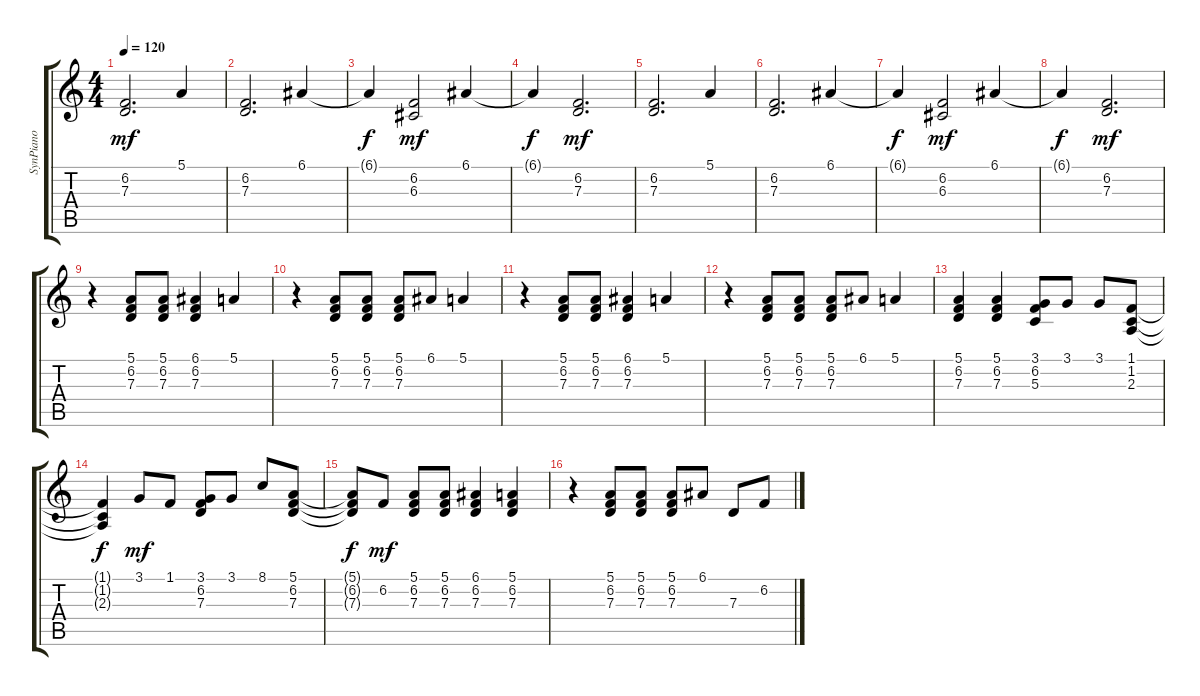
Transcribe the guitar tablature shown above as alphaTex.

\track ("SynPiano" "SynPiano") {solo instrument electricgrandpiano}
\staff {score tabs}
\tuning (E4 B3 G3 D3 A2 E2) {hide}
\ts (4 4)
\tempo 120
\clef g2
\ks c
(6.2 7.3).2{d dy mf instrument electricgrandpiano} 5.1.4 |
(6.2 7.3).2{d} 6.1.4 |
6.1{t}.4{dy f} (6.2 6.3).2{dy mf} 6.1.4 |
6.1{t}.4{dy f} (6.2 7.3).2{d dy mf} |
(6.2 7.3).2{d} 5.1.4 |
(6.2 7.3).2{d} 6.1.4 |
6.1{t}.4{dy f} (6.2 6.3).2{dy mf} 6.1.4 |
6.1{t}.4{dy f} (6.2 7.3).2{d dy mf} |
r.4 (5.1 6.2 7.3).8 (5.1 6.2 7.3).8 (6.1 6.2 7.3).4 5.1.4 |
r.4 (5.1 6.2 7.3).8 (5.1 6.2 7.3).8 (5.1 6.2 7.3).8 6.1.8 5.1.4 |
r.4 (5.1 6.2 7.3).8 (5.1 6.2 7.3).8 (6.1 6.2 7.3).4 5.1.4 |
r.4 (5.1 6.2 7.3).8 (5.1 6.2 7.3).8 (5.1 6.2 7.3).8 6.1.8 5.1.4 |
(5.1 6.2 7.3).4 (5.1 6.2 7.3).4 (3.1 6.2 5.3).8 3.1.8 3.1.8 (1.1 1.2 2.3).8 |
(1.1{t} 1.2{t} 2.3{t}).4{dy f} 3.1.8{dy mf} 1.1.8 (3.1 6.2 7.3).8 3.1.8 8.1.8 (5.1 6.2 7.3).8 |
(5.1{t} 6.2{t} 7.3{t}).8{dy f} 6.2.8{dy mf} (5.1 6.2 7.3).8 (5.1 6.2 7.3).8 (6.1 6.2 7.3).4 (5.1 6.2 7.3).4 |
r.4 (5.1 6.2 7.3).8 (5.1 6.2 7.3).8 (5.1 6.2 7.3).8 6.1.8 7.3.8 6.2.8
